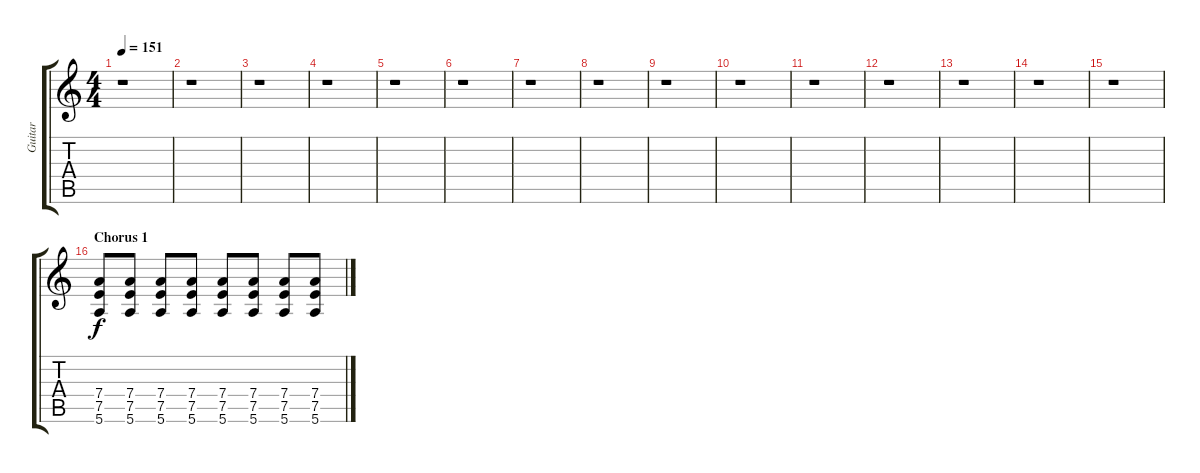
\track ("Guitar" "Guitar") {instrument distortionguitar}
\staff {score tabs}
\tuning (E4 B3 G3 D3 A2 E2) {hide}
\ts (4 4)
\tempo 151
\clef g2
\ks c
r.1{dy f} |
r.1 |
r.1 |
r.1 |
r.1 |
r.1 |
r.1 |
r.1 |
r.1 |
r.1 |
r.1 |
r.1 |
r.1 |
r.1 |
r.1 |
\section ("" "Chorus 1")
(7.4 7.5 5.6).8 (7.4 7.5 5.6).8 (7.4 7.5 5.6).8 (7.4 7.5 5.6).8 (7.4 7.5 5.6).8 (7.4 7.5 5.6).8 (7.4 7.5 5.6).8 (7.4 7.5 5.6).8
